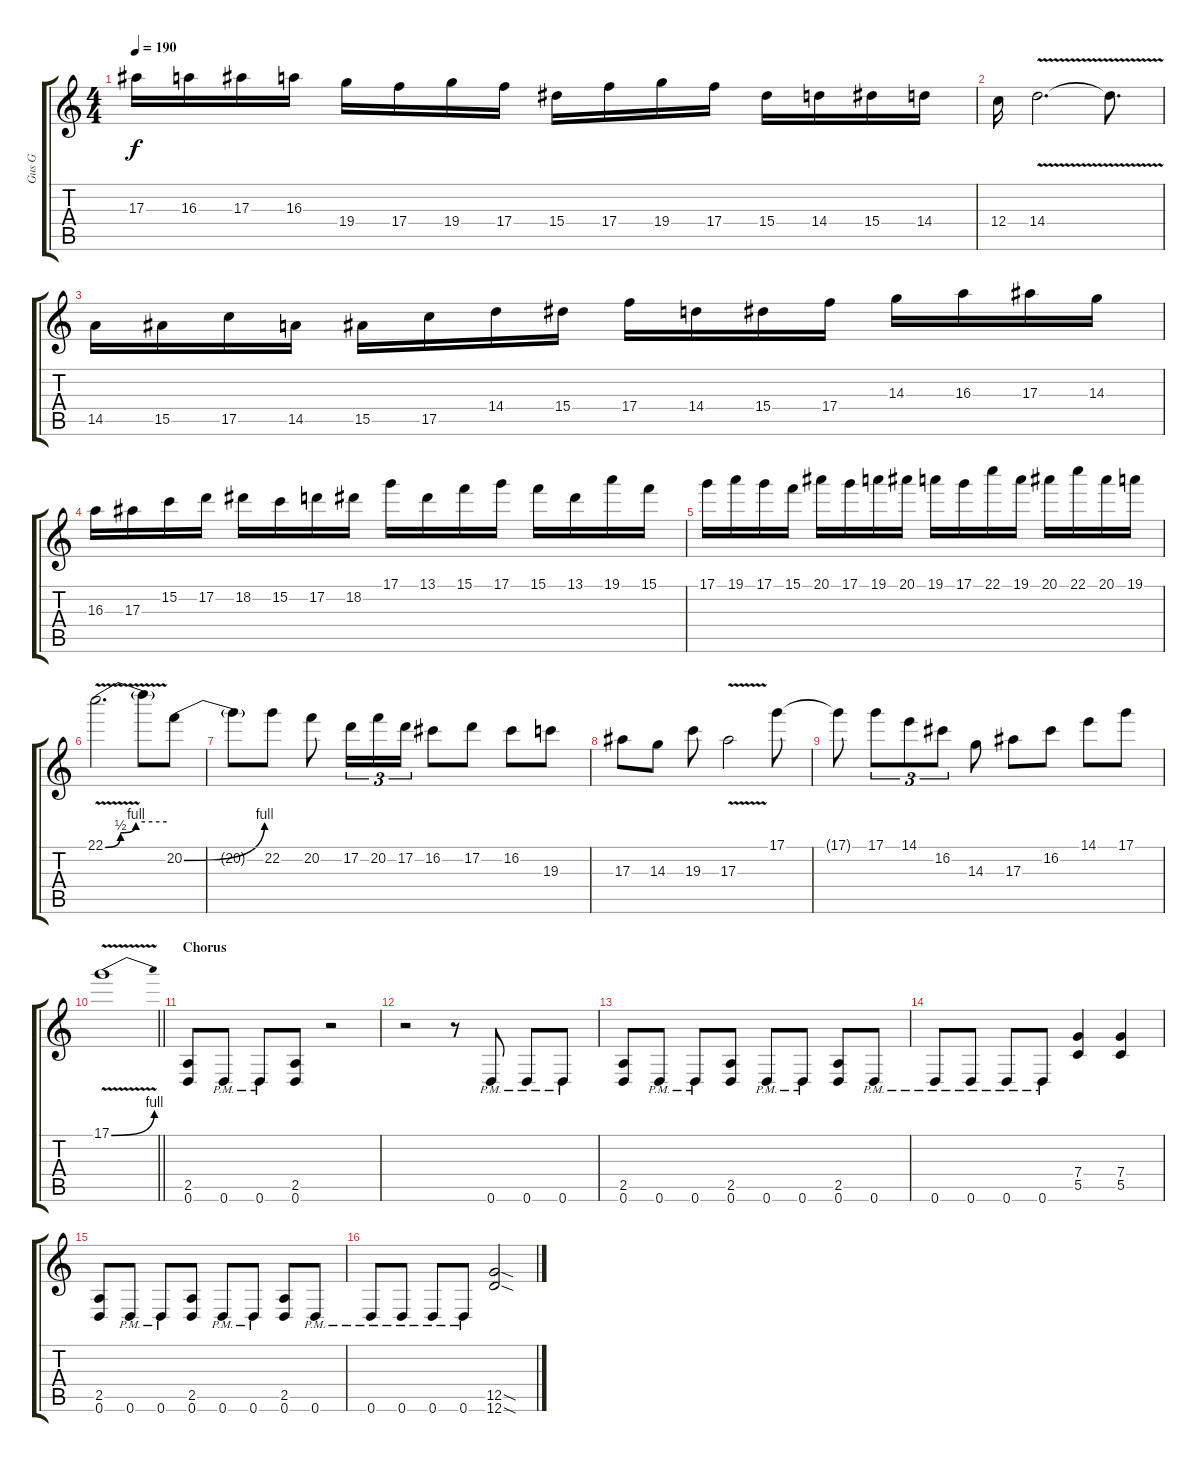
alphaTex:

\track ("Gus G" "Gus G") {instrument distortionguitar}
\staff {score tabs}
\tuning (D4 A3 F3 C3 G2 D2) {hide}
\ts (4 4)
\tempo 190
\clef g2
\ks c
17.3.16{dy f} 16.3.16 17.3.16 16.3.16 19.4.16 17.4.16 19.4.16 17.4.16 15.4.16 17.4.16 19.4.16 17.4.16 15.4.16 14.4.16 15.4.16 14.4.16 |
12.4.16 14.4{v}.2{d} 14.4{t}.8{d} |
14.5.16 15.5.16 17.5.16 14.5.16 15.5.16 17.5.16 14.4.16 15.4.16 17.4.16 14.4.16 15.4.16 17.4.16 14.3.16 16.3.16 17.3.16 14.3.16 |
16.3.16 17.3.16 15.2.16 17.2.16 18.2.16 15.2.16 17.2.16 18.2.16 17.1.16 13.1.16 15.1.16 17.1.16 15.1.16 13.1.16 19.1.16 15.1.16 |
17.1.16 19.1.16 17.1.16 15.1.16 20.1.16 17.1.16 19.1.16 20.1.16 19.1.16 17.1.16 22.1.16 19.1.16 20.1.16 22.1.16 20.1.16 19.1.16 |
22.1{be (custom 0 0 15 2 30 4 60 4) v}.2{d} 22.1{t}.8 20.2{be (bend 0 0 60 4)}.8 |
20.2{t}.8 22.2.8 20.2.8 17.2.16{tu (3 2)} 20.2.16{tu (3 2)} 17.2.16{tu (3 2)} 16.2.8 17.2.8 16.2.8 19.3.8 |
17.3.8 14.3.8 19.3.8 17.3{v}.2 17.1.8 |
17.1{t}.8 17.1.8{tu (3 2)} 14.1.8{tu (3 2)} 16.2.8{tu (3 2)} 14.3.8 17.3.8 16.2.8 14.1.8 17.1.8 |
\barLineRight lightlight
17.1{be (bend 0 0 60 4) v}.1 |
\section ("" "Chorus")
(2.5 0.6).8 0.6{pm}.8 0.6{pm}.8 (2.5 0.6).8 r.2 |
r.2 r.8 0.6{pm}.8 0.6{pm}.8 0.6{pm}.8 |
(2.5 0.6).8 0.6{pm}.8 0.6{pm}.8 (2.5 0.6).8 0.6{pm}.8 0.6{pm}.8 (2.5 0.6).8 0.6{pm}.8 |
0.6{pm}.8 0.6{pm}.8 0.6{pm}.8 0.6{pm}.8 (7.4 5.5).4 (7.4 5.5).4 |
(2.5 0.6).8 0.6{pm}.8 0.6{pm}.8 (2.5 0.6).8 0.6{pm}.8 0.6{pm}.8 (2.5 0.6).8 0.6{pm}.8 |
0.6{pm}.8 0.6{pm}.8 0.6{pm}.8 0.6{pm}.8 (12.5{sod} 12.6{sod}).2
